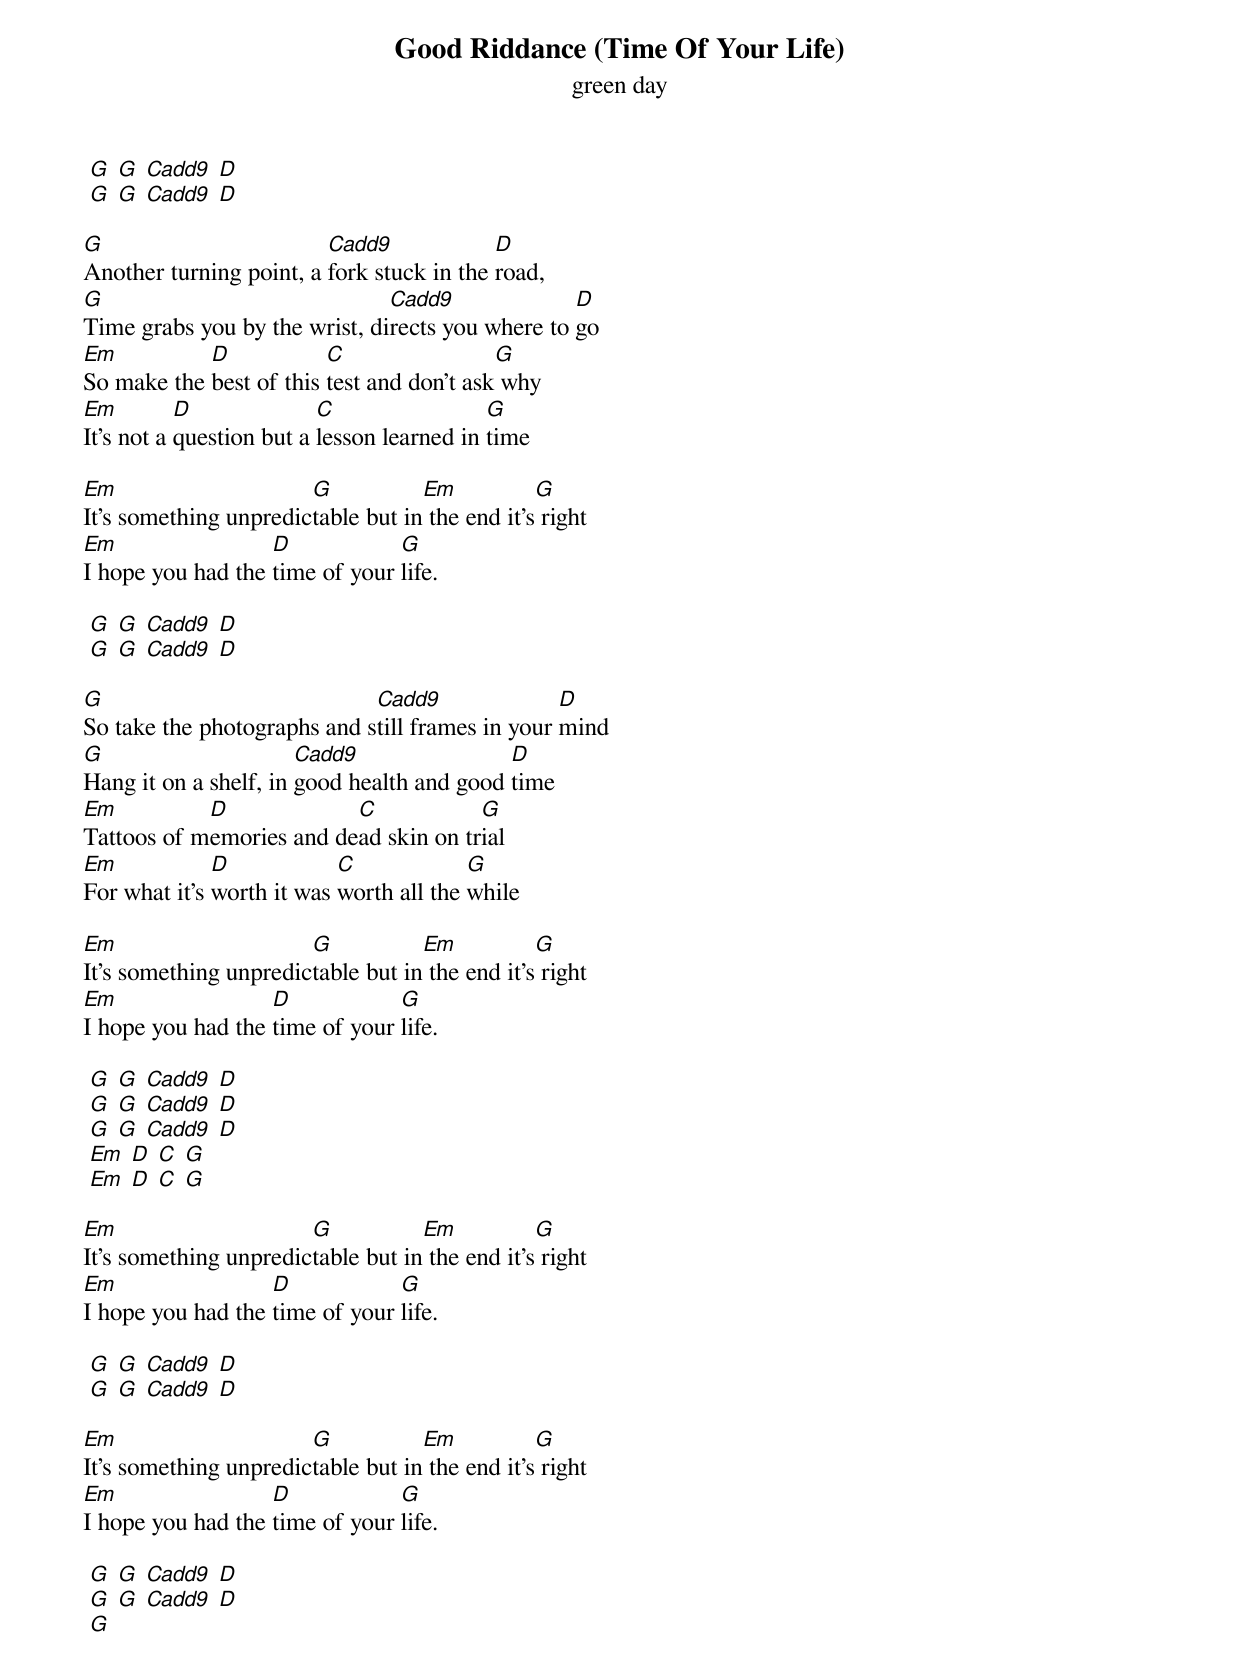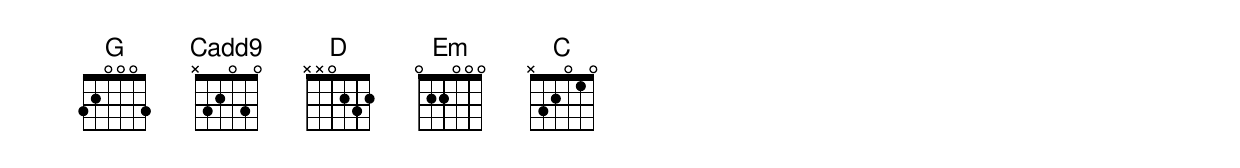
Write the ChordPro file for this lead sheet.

{title: Good Riddance (Time Of Your Life)}
{subtitle: green day}
 [G] [G] [Cadd9] [D]
 [G] [G] [Cadd9] [D]

[G]Another turning point, a [Cadd9]fork stuck in the [D]road,
[G]Time grabs you by the wrist, di[Cadd9]rects you where to [D]go
[Em]So make the [D]best of this [C]test and don't ask[G] why
[Em]It's not a [D]question but a [C]lesson learned in [G]time

[Em]It's something unpredic[G]table but in[Em] the end it's[G] right
[Em]I hope you had the [D]time of your [G]life.

 [G] [G] [Cadd9] [D]
 [G] [G] [Cadd9] [D]

[G]So take the photographs and s[Cadd9]till frames in your [D]mind
[G]Hang it on a shelf, in [Cadd9]good health and good [D]time
[Em]Tattoos of m[D]emories and de[C]ad skin on tr[G]ial
[Em]For what it's [D]worth it was [C]worth all the [G]while

[Em]It's something unpredic[G]table but in[Em] the end it's[G] right
[Em]I hope you had the [D]time of your [G]life.

 [G] [G] [Cadd9] [D]
 [G] [G] [Cadd9] [D]
 [G] [G] [Cadd9] [D]
 [Em] [D] [C] [G]
 [Em] [D] [C] [G]

[Em]It's something unpredic[G]table but in[Em] the end it's[G] right
[Em]I hope you had the [D]time of your [G]life.

 [G] [G] [Cadd9] [D]
 [G] [G] [Cadd9] [D]

[Em]It's something unpredic[G]table but in[Em] the end it's[G] right
[Em]I hope you had the [D]time of your [G]life.

 [G] [G] [Cadd9] [D]
 [G] [G] [Cadd9] [D]
 [G]

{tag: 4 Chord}
